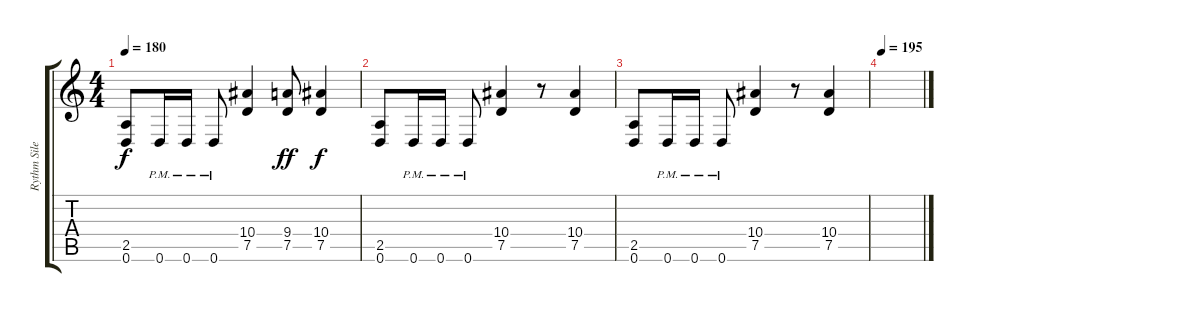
\track ("Rythm Silenoz" "Rythm Sile") {instrument distortionguitar}
\staff {score tabs}
\tuning (D4 A3 F3 C3 G2 D2) {hide}
\ts (4 4)
\tempo 180
\clef g2
\ks c
(2.5 0.6).8{dy f} 0.6{pm}.16 0.6{pm}.16 0.6{pm}.8 (10.4 7.5).4 (9.4 7.5).8{dy ff} (10.4 7.5).4{dy f} |
(2.5 0.6).8 0.6{pm}.16 0.6{pm}.16 0.6{pm}.8 (10.4 7.5).4 r.8 (10.4 7.5).4 |
(2.5 0.6).8 0.6{pm}.16 0.6{pm}.16 0.6{pm}.8 (10.4 7.5).4 r.8 (10.4 7.5).4 |
\tempo 195
